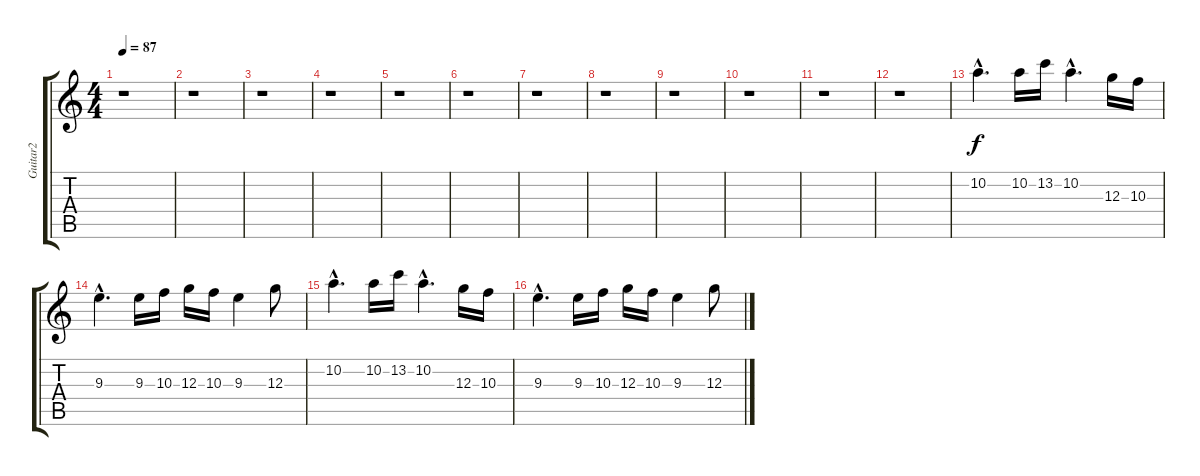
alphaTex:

\track ("Guitar2" "Guitar2") {instrument electricguitarclean}
\staff {score tabs}
\tuning (E4 B3 G3 D3 A2 E2) {hide}
\ts (4 4)
\tempo 87
\clef g2
\ks c
r.1{dy f instrument electricguitarclean} |
r.1 |
r.1 |
r.1 |
r.1 |
r.1 |
r.1 |
r.1 |
r.1 |
r.1 |
r.1 |
r.1 |
10.2{hac}.4{d} 10.2.16 13.2.16 10.2{hac}.4{d} 12.3.16 10.3.16 |
9.3{hac}.4{d} 9.3.16 10.3.16 12.3.16 10.3.16 9.3.4 12.3.8 |
10.2{hac}.4{d} 10.2.16 13.2.16 10.2{hac}.4{d} 12.3.16 10.3.16 |
9.3{hac}.4{d} 9.3.16 10.3.16 12.3.16 10.3.16 9.3.4 12.3.8
